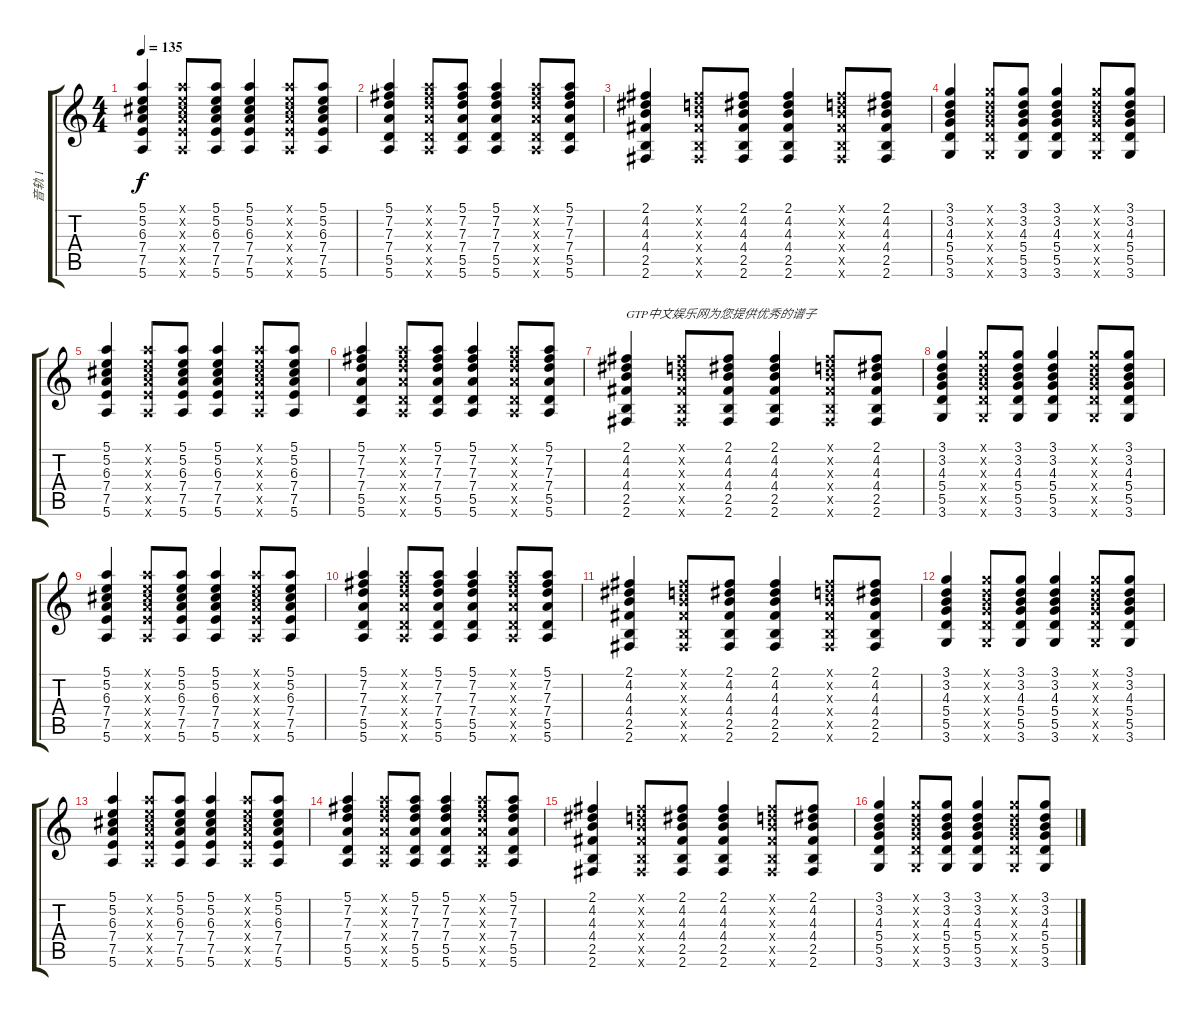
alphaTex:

\track ("音轨 1" "音轨 1") {instrument electricguitarjazz}
\staff {score tabs}
\tuning (E4 B3 G3 D3 A2 E2) {hide}
\ts (4 4)
\tempo 135
\clef g2
\ks c
(5.1 5.2 6.3 7.4 7.5 5.6).4{dy f} (5.1{x} 5.2{x} 6.3{x} 7.4{x} 7.5{x} 5.6{x}).8 (5.1 5.2 6.3 7.4 7.5 5.6).8 (5.1 5.2 6.3 7.4 7.5 5.6).4 (5.1{x} 5.2{x} 6.3{x} 7.4{x} 7.5{x} 5.6{x}).8 (5.1 5.2 6.3 7.4 7.5 5.6).8 |
(5.1 7.2 7.3 7.4 5.5 5.6).4 (5.1{x} 7.2{x} 7.3{x} 7.4{x} 5.5{x} 5.6{x}).8 (5.1 7.2 7.3 7.4 5.5 5.6).8 (5.1 7.2 7.3 7.4 5.5 5.6).4 (5.1{x} 7.2{x} 7.3{x} 7.4{x} 5.5{x} 5.6{x}).8 (5.1 7.2 7.3 7.4 5.5 5.6).8 |
(2.1 4.2 4.3 4.4 2.5 2.6).4 (2.1{x} 3.2{x} 4.3{x} 4.4{x} 2.5{x} 2.6{x}).8 (2.1 4.2 4.3 4.4 2.5 2.6).8 (2.1 4.2 4.3 4.4 2.5 2.6).4 (2.1{x} 3.2{x} 4.3{x} 4.4{x} 2.5{x} 2.6{x}).8 (2.1 4.2 4.3 4.4 2.5 2.6).8 |
(3.1 3.2 4.3 5.4 5.5 3.6).4 (3.1{x} 3.2{x} 4.3{x} 5.4{x} 5.5{x} 3.6{x}).8 (3.1 3.2 4.3 5.4 5.5 3.6).8 (3.1 3.2 4.3 5.4 5.5 3.6).4 (3.1{x} 3.2{x} 4.3{x} 5.4{x} 5.5{x} 3.6{x}).8 (3.1 3.2 4.3 5.4 5.5 3.6).8 |
(5.1 5.2 6.3 7.4 7.5 5.6).4 (5.1{x} 5.2{x} 6.3{x} 7.4{x} 7.5{x} 5.6{x}).8 (5.1 5.2 6.3 7.4 7.5 5.6).8 (5.1 5.2 6.3 7.4 7.5 5.6).4 (5.1{x} 5.2{x} 6.3{x} 7.4{x} 7.5{x} 5.6{x}).8 (5.1 5.2 6.3 7.4 7.5 5.6).8 |
(5.1 7.2 7.3 7.4 5.5 5.6).4 (5.1{x} 7.2{x} 7.3{x} 7.4{x} 5.5{x} 5.6{x}).8 (5.1 7.2 7.3 7.4 5.5 5.6).8 (5.1 7.2 7.3 7.4 5.5 5.6).4 (5.1{x} 7.2{x} 7.3{x} 7.4{x} 5.5{x} 5.6{x}).8 (5.1 7.2 7.3 7.4 5.5 5.6).8 |
(2.1 4.2 4.3 4.4 2.5 2.6).4{txt "GTP中文娱乐网为您提供优秀的谱子"} (2.1{x} 3.2{x} 4.3{x} 4.4{x} 2.5{x} 2.6{x}).8 (2.1 4.2 4.3 4.4 2.5 2.6).8 (2.1 4.2 4.3 4.4 2.5 2.6).4 (2.1{x} 3.2{x} 4.3{x} 4.4{x} 2.5{x} 2.6{x}).8 (2.1 4.2 4.3 4.4 2.5 2.6).8 |
(3.1 3.2 4.3 5.4 5.5 3.6).4 (3.1{x} 3.2{x} 4.3{x} 5.4{x} 5.5{x} 3.6{x}).8 (3.1 3.2 4.3 5.4 5.5 3.6).8 (3.1 3.2 4.3 5.4 5.5 3.6).4 (3.1{x} 3.2{x} 4.3{x} 5.4{x} 5.5{x} 3.6{x}).8 (3.1 3.2 4.3 5.4 5.5 3.6).8 |
(5.1 5.2 6.3 7.4 7.5 5.6).4 (5.1{x} 5.2{x} 6.3{x} 7.4{x} 7.5{x} 5.6{x}).8 (5.1 5.2 6.3 7.4 7.5 5.6).8 (5.1 5.2 6.3 7.4 7.5 5.6).4 (5.1{x} 5.2{x} 6.3{x} 7.4{x} 7.5{x} 5.6{x}).8 (5.1 5.2 6.3 7.4 7.5 5.6).8 |
(5.1 7.2 7.3 7.4 5.5 5.6).4 (5.1{x} 7.2{x} 7.3{x} 7.4{x} 5.5{x} 5.6{x}).8 (5.1 7.2 7.3 7.4 5.5 5.6).8 (5.1 7.2 7.3 7.4 5.5 5.6).4 (5.1{x} 7.2{x} 7.3{x} 7.4{x} 5.5{x} 5.6{x}).8 (5.1 7.2 7.3 7.4 5.5 5.6).8 |
(2.1 4.2 4.3 4.4 2.5 2.6).4 (2.1{x} 3.2{x} 4.3{x} 4.4{x} 2.5{x} 2.6{x}).8 (2.1 4.2 4.3 4.4 2.5 2.6).8 (2.1 4.2 4.3 4.4 2.5 2.6).4 (2.1{x} 3.2{x} 4.3{x} 4.4{x} 2.5{x} 2.6{x}).8 (2.1 4.2 4.3 4.4 2.5 2.6).8 |
(3.1 3.2 4.3 5.4 5.5 3.6).4 (3.1{x} 3.2{x} 4.3{x} 5.4{x} 5.5{x} 3.6{x}).8 (3.1 3.2 4.3 5.4 5.5 3.6).8 (3.1 3.2 4.3 5.4 5.5 3.6).4 (3.1{x} 3.2{x} 4.3{x} 5.4{x} 5.5{x} 3.6{x}).8 (3.1 3.2 4.3 5.4 5.5 3.6).8 |
(5.1 5.2 6.3 7.4 7.5 5.6).4 (5.1{x} 5.2{x} 6.3{x} 7.4{x} 7.5{x} 5.6{x}).8 (5.1 5.2 6.3 7.4 7.5 5.6).8 (5.1 5.2 6.3 7.4 7.5 5.6).4 (5.1{x} 5.2{x} 6.3{x} 7.4{x} 7.5{x} 5.6{x}).8 (5.1 5.2 6.3 7.4 7.5 5.6).8 |
(5.1 7.2 7.3 7.4 5.5 5.6).4 (5.1{x} 7.2{x} 7.3{x} 7.4{x} 5.5{x} 5.6{x}).8 (5.1 7.2 7.3 7.4 5.5 5.6).8 (5.1 7.2 7.3 7.4 5.5 5.6).4 (5.1{x} 7.2{x} 7.3{x} 7.4{x} 5.5{x} 5.6{x}).8 (5.1 7.2 7.3 7.4 5.5 5.6).8 |
(2.1 4.2 4.3 4.4 2.5 2.6).4 (2.1{x} 3.2{x} 4.3{x} 4.4{x} 2.5{x} 2.6{x}).8 (2.1 4.2 4.3 4.4 2.5 2.6).8 (2.1 4.2 4.3 4.4 2.5 2.6).4 (2.1{x} 3.2{x} 4.3{x} 4.4{x} 2.5{x} 2.6{x}).8 (2.1 4.2 4.3 4.4 2.5 2.6).8 |
(3.1 3.2 4.3 5.4 5.5 3.6).4 (3.1{x} 3.2{x} 4.3{x} 5.4{x} 5.5{x} 3.6{x}).8 (3.1 3.2 4.3 5.4 5.5 3.6).8 (3.1 3.2 4.3 5.4 5.5 3.6).4 (3.1{x} 3.2{x} 4.3{x} 5.4{x} 5.5{x} 3.6{x}).8 (3.1 3.2 4.3 5.4 5.5 3.6).8
